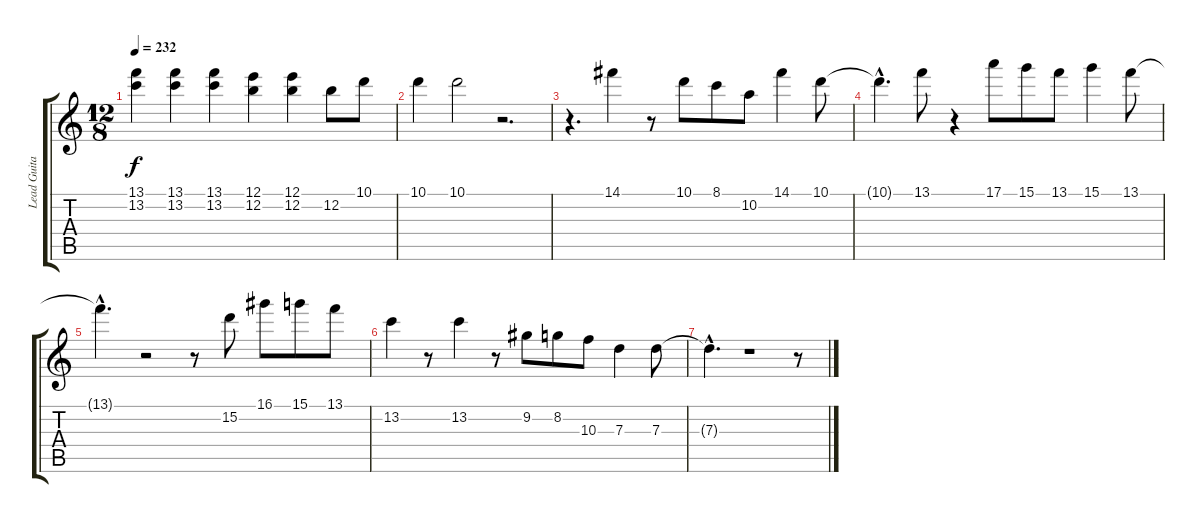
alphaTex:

\track ("Lead Guitar" "Lead Guita") {instrument electricguitarclean}
\staff {score tabs}
\tuning (E4 B3 G3 D3 A2 E2) {hide}
\ts (12 8)
\tempo 232
\clef g2
\ks c
(13.1 13.2).4{dy f} (13.1 13.2).4 (13.1 13.2).4 (12.1 12.2).4 (12.1 12.2).4 12.2.8 10.1.8 |
10.1.4 10.1.2 r.2{d} |
r.4{d} 14.1.4 r.8 10.1.8 8.1.8 10.2.8 14.1.4 10.1.8 |
10.1{hac t}.4{d} 13.1.8 r.4 17.1.8 15.1.8 13.1.8 15.1.4 13.1.8 |
13.1{hac t}.4{d} r.2 r.8 15.2.8 16.1.8 15.1.8 13.1.8 |
13.2.4 r.8 13.2.4 r.8 9.2.8 8.2.8 10.3.8 7.3.4 7.3.8 |
7.3{hac t}.4{d} r.1 r.8
